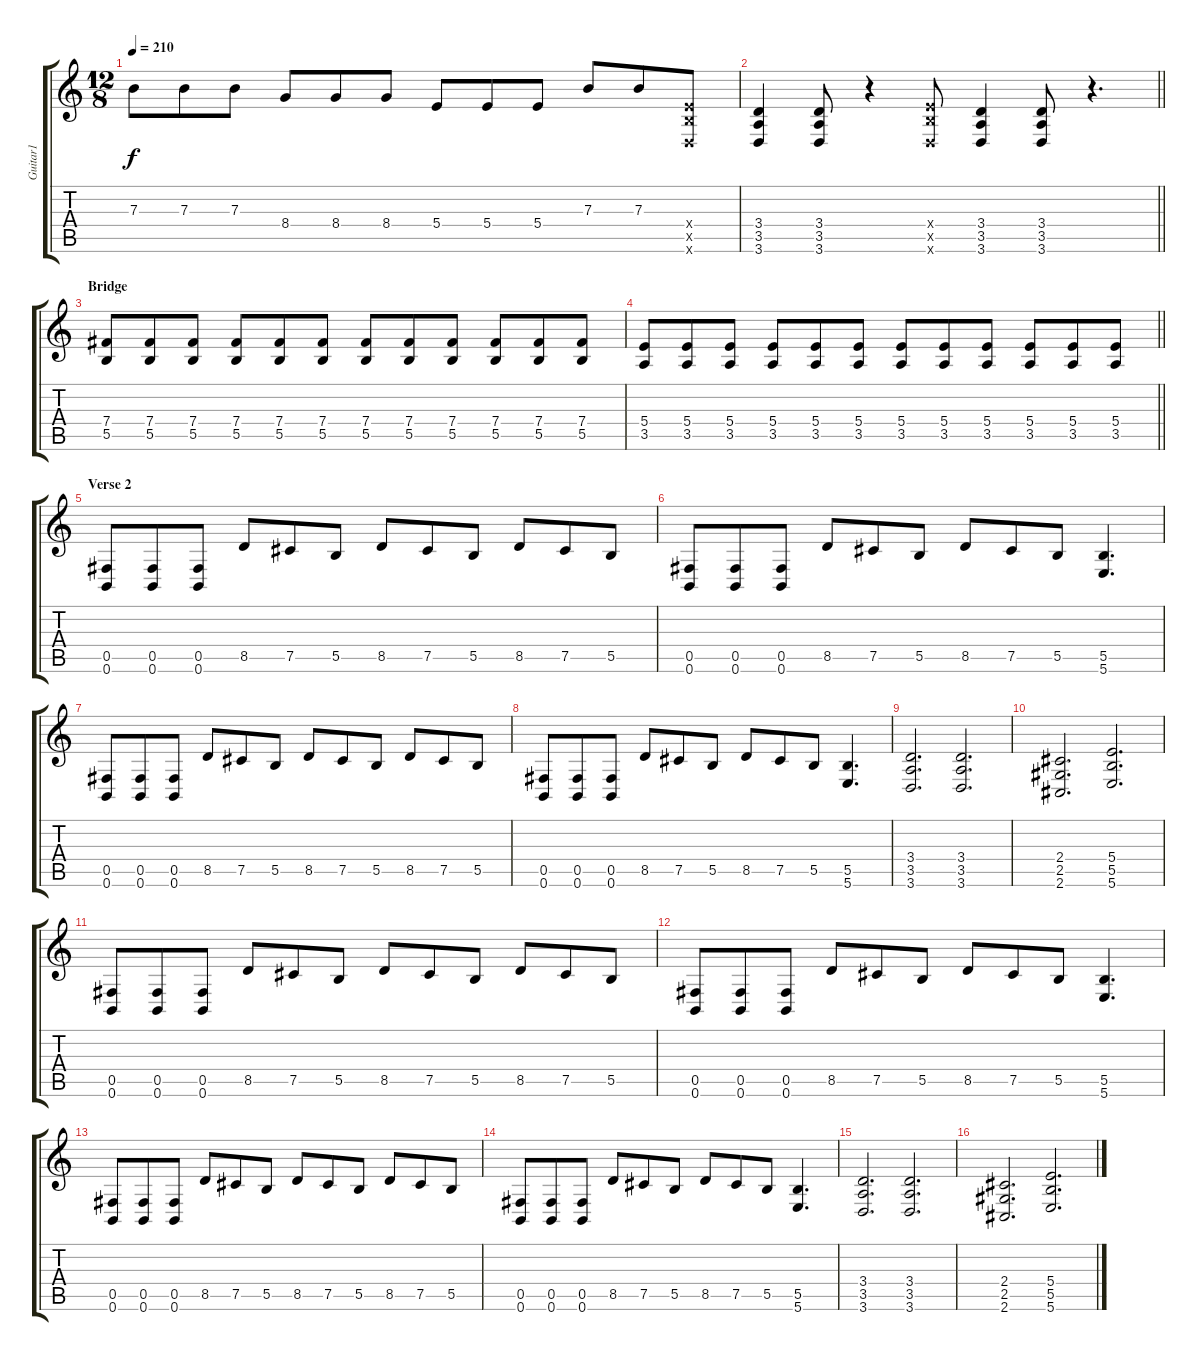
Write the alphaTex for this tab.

\track ("Guitar1" "Guitar1") {instrument distortionguitar}
\staff {score tabs}
\tuning (Db4 Ab3 E3 B2 Gb2 B1) {hide}
\ts (12 8)
\tempo 210
\clef g2
\ks c
7.3.8{dy f} 7.3.8 7.3.8 8.4.8 8.4.8 8.4.8 5.4.8 5.4.8 5.4.8 7.3.8 7.3.8 (5.4{x} 5.5{x} 3.6{x}).8 |
\barLineRight lightlight
(3.4 3.5 3.6).4 (3.4 3.5 3.6).8 r.4 (5.4{x} 5.5{x} 3.6{x}).8 (3.4 3.5 3.6).4 (3.4 3.5 3.6).8 r.4{d} |
\section ("" "Bridge")
(7.4 5.5).8 (7.4 5.5).8 (7.4 5.5).8 (7.4 5.5).8 (7.4 5.5).8 (7.4 5.5).8 (7.4 5.5).8 (7.4 5.5).8 (7.4 5.5).8 (7.4 5.5).8 (7.4 5.5).8 (7.4 5.5).8 |
\barLineRight lightlight
(5.4 3.5).8 (5.4 3.5).8 (5.4 3.5).8 (5.4 3.5).8 (5.4 3.5).8 (5.4 3.5).8 (5.4 3.5).8 (5.4 3.5).8 (5.4 3.5).8 (5.4 3.5).8 (5.4 3.5).8 (5.4 3.5).8 |
\section ("" "Verse 2")
(0.5 0.6).8 (0.5 0.6).8 (0.5 0.6).8 8.5.8 7.5.8 5.5.8 8.5.8 7.5.8 5.5.8 8.5.8 7.5.8 5.5.8 |
(0.5 0.6).8 (0.5 0.6).8 (0.5 0.6).8 8.5.8 7.5.8 5.5.8 8.5.8 7.5.8 5.5.8 (5.5 5.6).4{d} |
(0.5 0.6).8 (0.5 0.6).8 (0.5 0.6).8 8.5.8 7.5.8 5.5.8 8.5.8 7.5.8 5.5.8 8.5.8 7.5.8 5.5.8 |
(0.5 0.6).8 (0.5 0.6).8 (0.5 0.6).8 8.5.8 7.5.8 5.5.8 8.5.8 7.5.8 5.5.8 (5.5 5.6).4{d} |
(3.4 3.5 3.6).2{d} (3.4 3.5 3.6).2{d} |
(2.4 2.5 2.6).2{d} (5.4 5.5 5.6).2{d} |
(0.5 0.6).8 (0.5 0.6).8 (0.5 0.6).8 8.5.8 7.5.8 5.5.8 8.5.8 7.5.8 5.5.8 8.5.8 7.5.8 5.5.8 |
(0.5 0.6).8 (0.5 0.6).8 (0.5 0.6).8 8.5.8 7.5.8 5.5.8 8.5.8 7.5.8 5.5.8 (5.5 5.6).4{d} |
(0.5 0.6).8 (0.5 0.6).8 (0.5 0.6).8 8.5.8 7.5.8 5.5.8 8.5.8 7.5.8 5.5.8 8.5.8 7.5.8 5.5.8 |
(0.5 0.6).8 (0.5 0.6).8 (0.5 0.6).8 8.5.8 7.5.8 5.5.8 8.5.8 7.5.8 5.5.8 (5.5 5.6).4{d} |
(3.4 3.5 3.6).2{d} (3.4 3.5 3.6).2{d} |
(2.4 2.5 2.6).2{d} (5.4 5.5 5.6).2{d}
